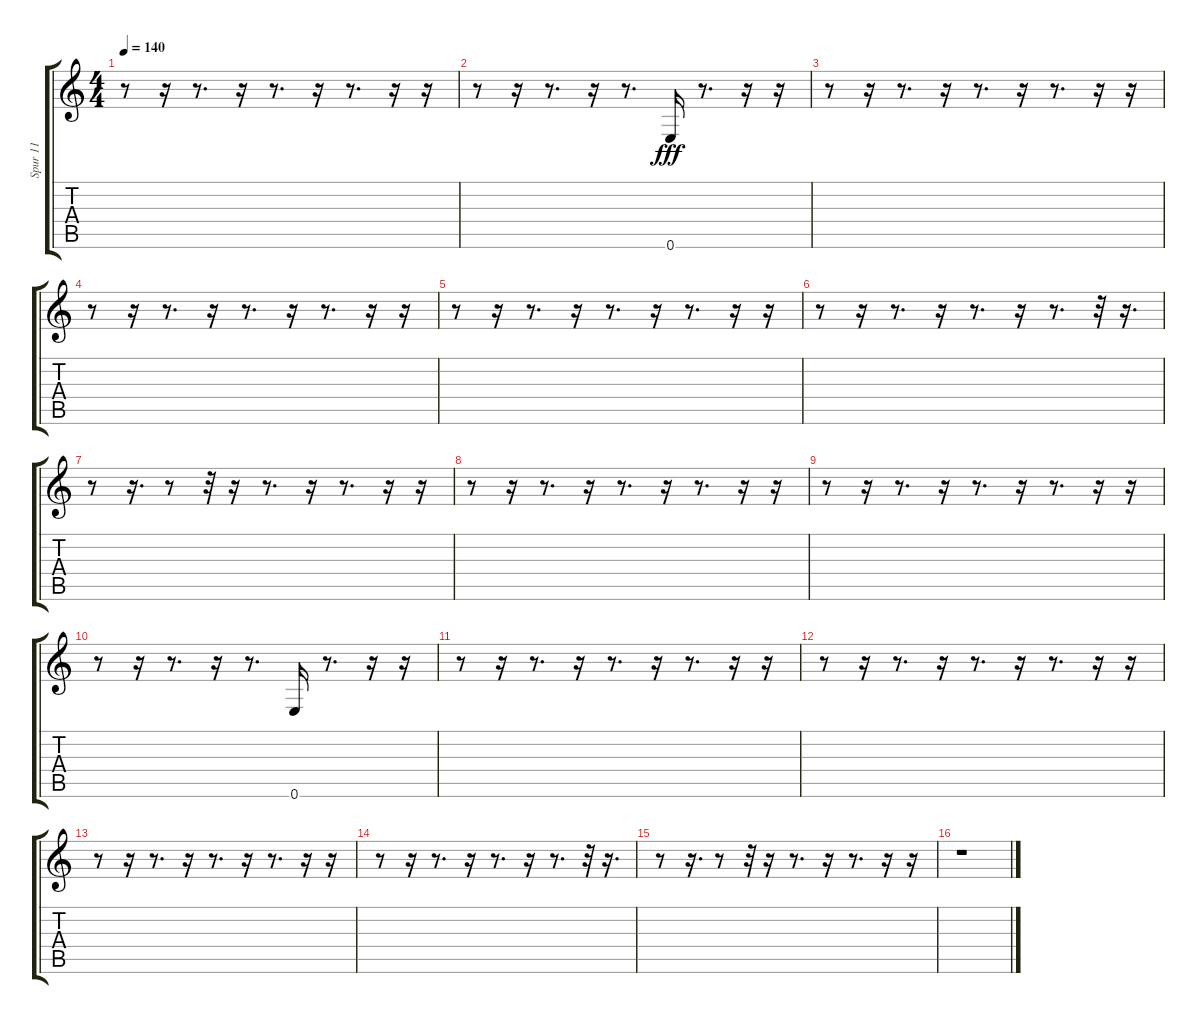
\track ("Spur 11" "Spur 11") {instrument synthbass1}
\staff {score tabs}
\tuning (E4 B3 G3 D3 A2 E2) {hide}
\ts (4 4)
\tempo 140
\clef g2
\ks c
r.8{dy fff} r.16 r.8{d} r.16 r.8{d} r.16 r.8{d} r.16 r.16 |
r.8 r.16 r.8{d} r.16 r.8{d} 0.6.16 r.8{d} r.16 r.16 |
r.8 r.16 r.8{d} r.16 r.8{d} r.16 r.8{d} r.16 r.16 |
r.8 r.16 r.8{d} r.16 r.8{d} r.16 r.8{d} r.16 r.16 |
r.8 r.16 r.8{d} r.16 r.8{d} r.16 r.8{d} r.16 r.16 |
r.8 r.16 r.8{d} r.16 r.8{d} r.16 r.8{d} r.32 r.16{d} |
r.8 r.16{d} r.8 r.32 r.16 r.8{d} r.16 r.8{d} r.16 r.16 |
r.8 r.16 r.8{d} r.16 r.8{d} r.16 r.8{d} r.16 r.16 |
r.8 r.16 r.8{d} r.16 r.8{d} r.16 r.8{d} r.16 r.16 |
r.8 r.16 r.8{d} r.16 r.8{d} 0.6.16 r.8{d} r.16 r.16 |
r.8 r.16 r.8{d} r.16 r.8{d} r.16 r.8{d} r.16 r.16 |
r.8 r.16 r.8{d} r.16 r.8{d} r.16 r.8{d} r.16 r.16 |
r.8 r.16 r.8{d} r.16 r.8{d} r.16 r.8{d} r.16 r.16 |
r.8 r.16 r.8{d} r.16 r.8{d} r.16 r.8{d} r.32 r.16{d} |
r.8 r.16{d} r.8 r.32 r.16 r.8{d} r.16 r.8{d} r.16 r.16 |
r.1
